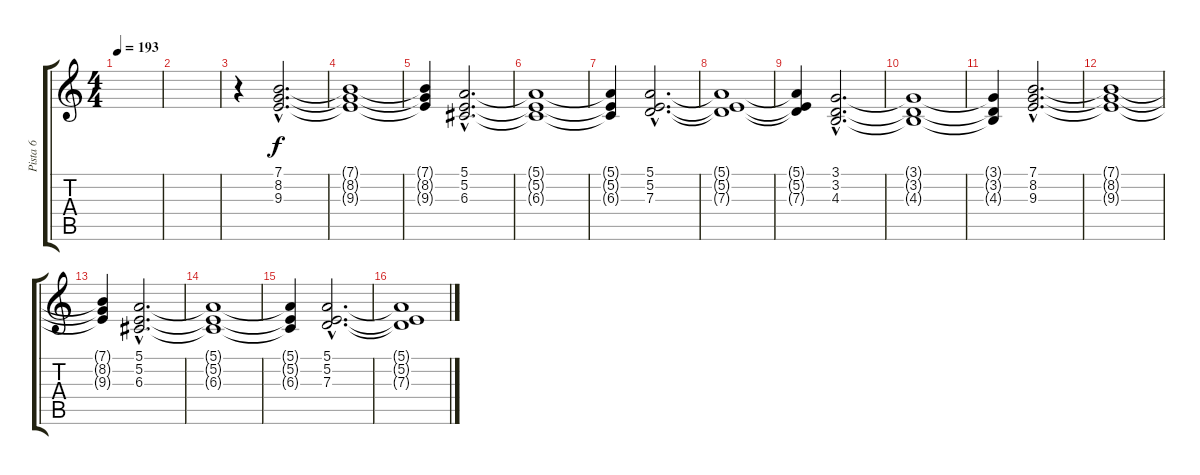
\track ("Pista 6" "Pista 6") {instrument choiraahs}
\staff {score tabs}
\tuning (E4 B3 G3 D3 A2 E2) {hide}
\ts (4 4)
\tempo 193
\clef g2
\ks c
|
|
r.4 (7.1{hac} 8.2{hac} 9.3{hac}).2{d volume 3} |
(7.1{t} 8.2{t} 9.3{t}).1 |
(7.1{t} 8.2{t} 9.3{t}).4 (5.1{hac} 5.2{hac} 6.3{hac}).2{d} |
(5.1{t} 5.2{t} 6.3{t}).1 |
(5.1{t} 5.2{t} 6.3{t}).4 (5.1{hac} 5.2{hac} 7.3{hac}).2{d} |
(5.1{t} 5.2{t} 7.3{t}).1 |
(5.1{t} 5.2{t} 7.3{t}).4 (3.1{hac} 3.2{hac} 4.3{hac}).2{d} |
(3.1{t} 3.2{t} 4.3{t}).1 |
(3.1{t} 3.2{t} 4.3{t}).4 (7.1{hac} 8.2{hac} 9.3{hac}).2{d} |
(7.1{t} 8.2{t} 9.3{t}).1 |
(7.1{t} 8.2{t} 9.3{t}).4 (5.1{hac} 5.2{hac} 6.3{hac}).2{d} |
(5.1{t} 5.2{t} 6.3{t}).1 |
(5.1{t} 5.2{t} 6.3{t}).4 (5.1{hac} 5.2{hac} 7.3{hac}).2{d} |
(5.1{t} 5.2{t} 7.3{t}).1
